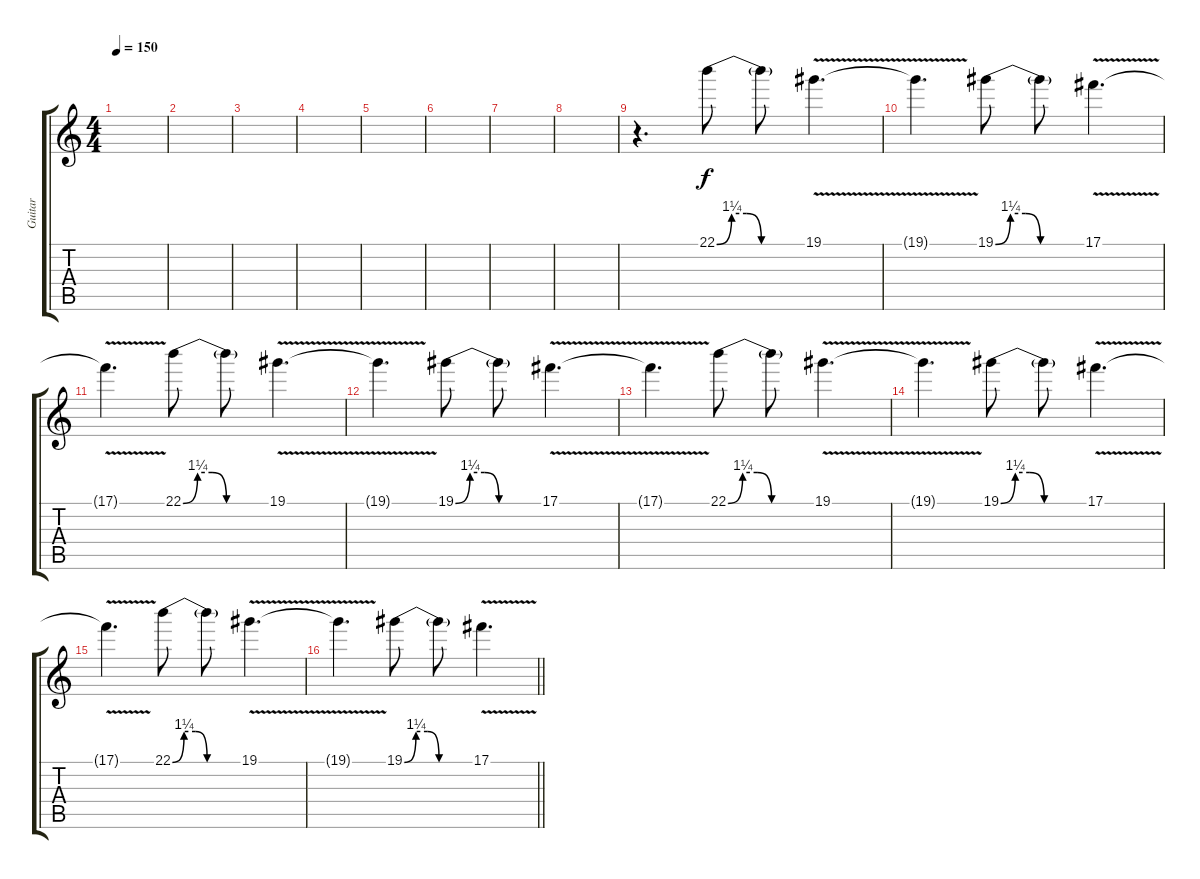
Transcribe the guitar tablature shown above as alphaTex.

\track ("Guitar" "Guitar") {instrument distortionguitar}
\staff {score tabs}
\tuning (Db4 Ab3 E3 B2 Gb2 B1) {hide}
\ts (4 4)
\tempo 150
\clef g2
\ks c
|
|
|
|
|
|
|
|
r.4{d volume 8} 22.1{be (custom 0 0 10 5 20 5 30 0 60 0)}.8 22.1{t}.8 19.1{v}.4{d} |
19.1{t}.4{d} 19.1{be (custom 0 0 10 5 20 5 30 0 60 0)}.8 19.1{t}.8 17.1{v}.4{d} |
17.1{t}.4{d} 22.1{be (custom 0 0 10 5 20 5 30 0 60 0)}.8 22.1{t}.8 19.1{v}.4{d} |
19.1{t}.4{d} 19.1{be (custom 0 0 10 5 20 5 30 0 60 0)}.8 19.1{t}.8 17.1{v}.4{d} |
17.1{t}.4{d} 22.1{be (custom 0 0 10 5 20 5 30 0 60 0)}.8{volume 0} 22.1{t}.8 19.1{v}.4{d} |
19.1{t}.4{d} 19.1{be (custom 0 0 10 5 20 5 30 0 60 0)}.8 19.1{t}.8 17.1{v}.4{d} |
17.1{t}.4{d} 22.1{be (custom 0 0 10 5 20 5 30 0 60 0)}.8 22.1{t}.8 19.1{v}.4{d} |
\barLineRight lightlight
19.1{t}.4{d} 19.1{be (custom 0 0 10 5 20 5 30 0 60 0)}.8 19.1{t}.8 17.1{v}.4{d}
